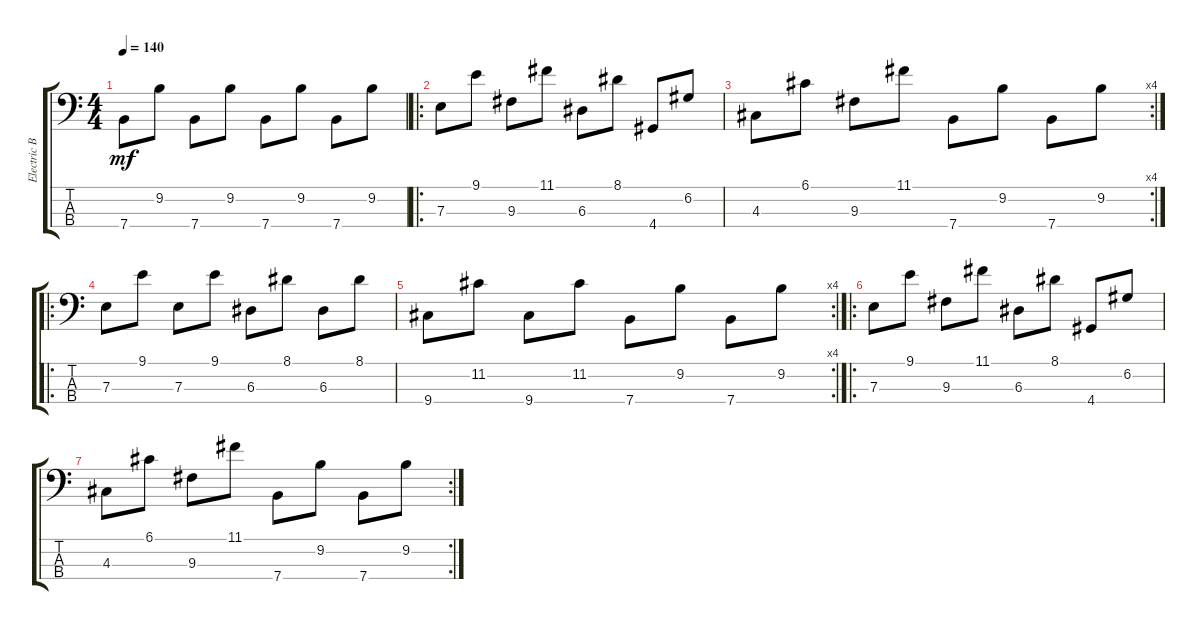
\track ("Electric Bass" "Electric B") {instrument electricbassfinger}
\staff {score tabs}
\tuning (G2 D2 A1 E1) {hide}
\ts (4 4)
\tempo 140
\clef f4
\ks c
7.4.8{dy mf instrument electricbassfinger} 9.2.8 7.4.8 9.2.8 7.4.8 9.2.8 7.4.8 9.2.8 |
\ro
7.3.8 9.1.8 9.3.8 11.1.8 6.3.8 8.1.8 4.4.8 6.2.8 |
\rc 4
4.3.8 6.1.8 9.3.8 11.1.8 7.4.8 9.2.8 7.4.8 9.2.8 |
\ro
7.3.8 9.1.8 7.3.8 9.1.8 6.3.8 8.1.8 6.3.8 8.1.8 |
\rc 4
9.4.8 11.2.8 9.4.8 11.2.8 7.4.8 9.2.8 7.4.8 9.2.8 |
\ro
7.3.8 9.1.8 9.3.8 11.1.8 6.3.8 8.1.8 4.4.8 6.2.8 |
\rc 2
4.3.8 6.1.8 9.3.8 11.1.8 7.4.8 9.2.8 7.4.8 9.2.8
